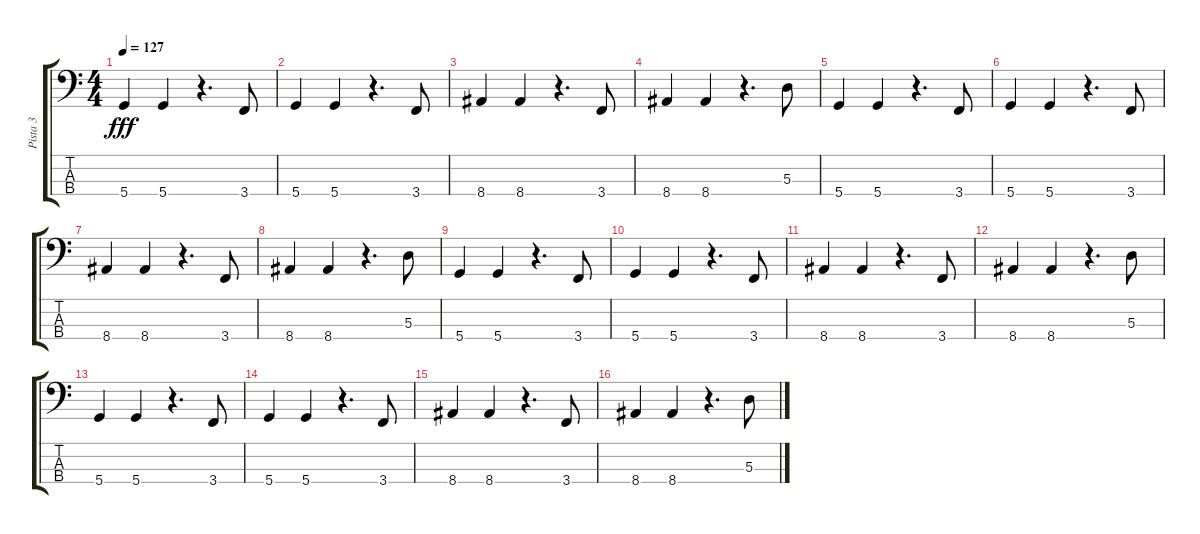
\track ("Pista 3" "Pista 3") {instrument electricbasspick}
\staff {score tabs}
\tuning (G2 D2 A1 D1) {hide}
\ts (4 4)
\tempo 127
\clef f4
\ks c
5.4.4{dy fff} 5.4.4 r.4{d} 3.4.8 |
5.4.4 5.4.4 r.4{d} 3.4.8 |
8.4.4 8.4.4 r.4{d} 3.4.8 |
8.4.4 8.4.4 r.4{d} 5.3.8 |
5.4.4 5.4.4 r.4{d} 3.4.8 |
5.4.4 5.4.4 r.4{d} 3.4.8 |
8.4.4 8.4.4 r.4{d} 3.4.8 |
8.4.4 8.4.4 r.4{d} 5.3.8 |
5.4.4 5.4.4 r.4{d} 3.4.8 |
5.4.4 5.4.4 r.4{d} 3.4.8 |
8.4.4 8.4.4 r.4{d} 3.4.8 |
8.4.4 8.4.4 r.4{d} 5.3.8 |
5.4.4 5.4.4 r.4{d} 3.4.8 |
5.4.4 5.4.4 r.4{d} 3.4.8 |
8.4.4 8.4.4 r.4{d} 3.4.8 |
8.4.4 8.4.4 r.4{d} 5.3.8
